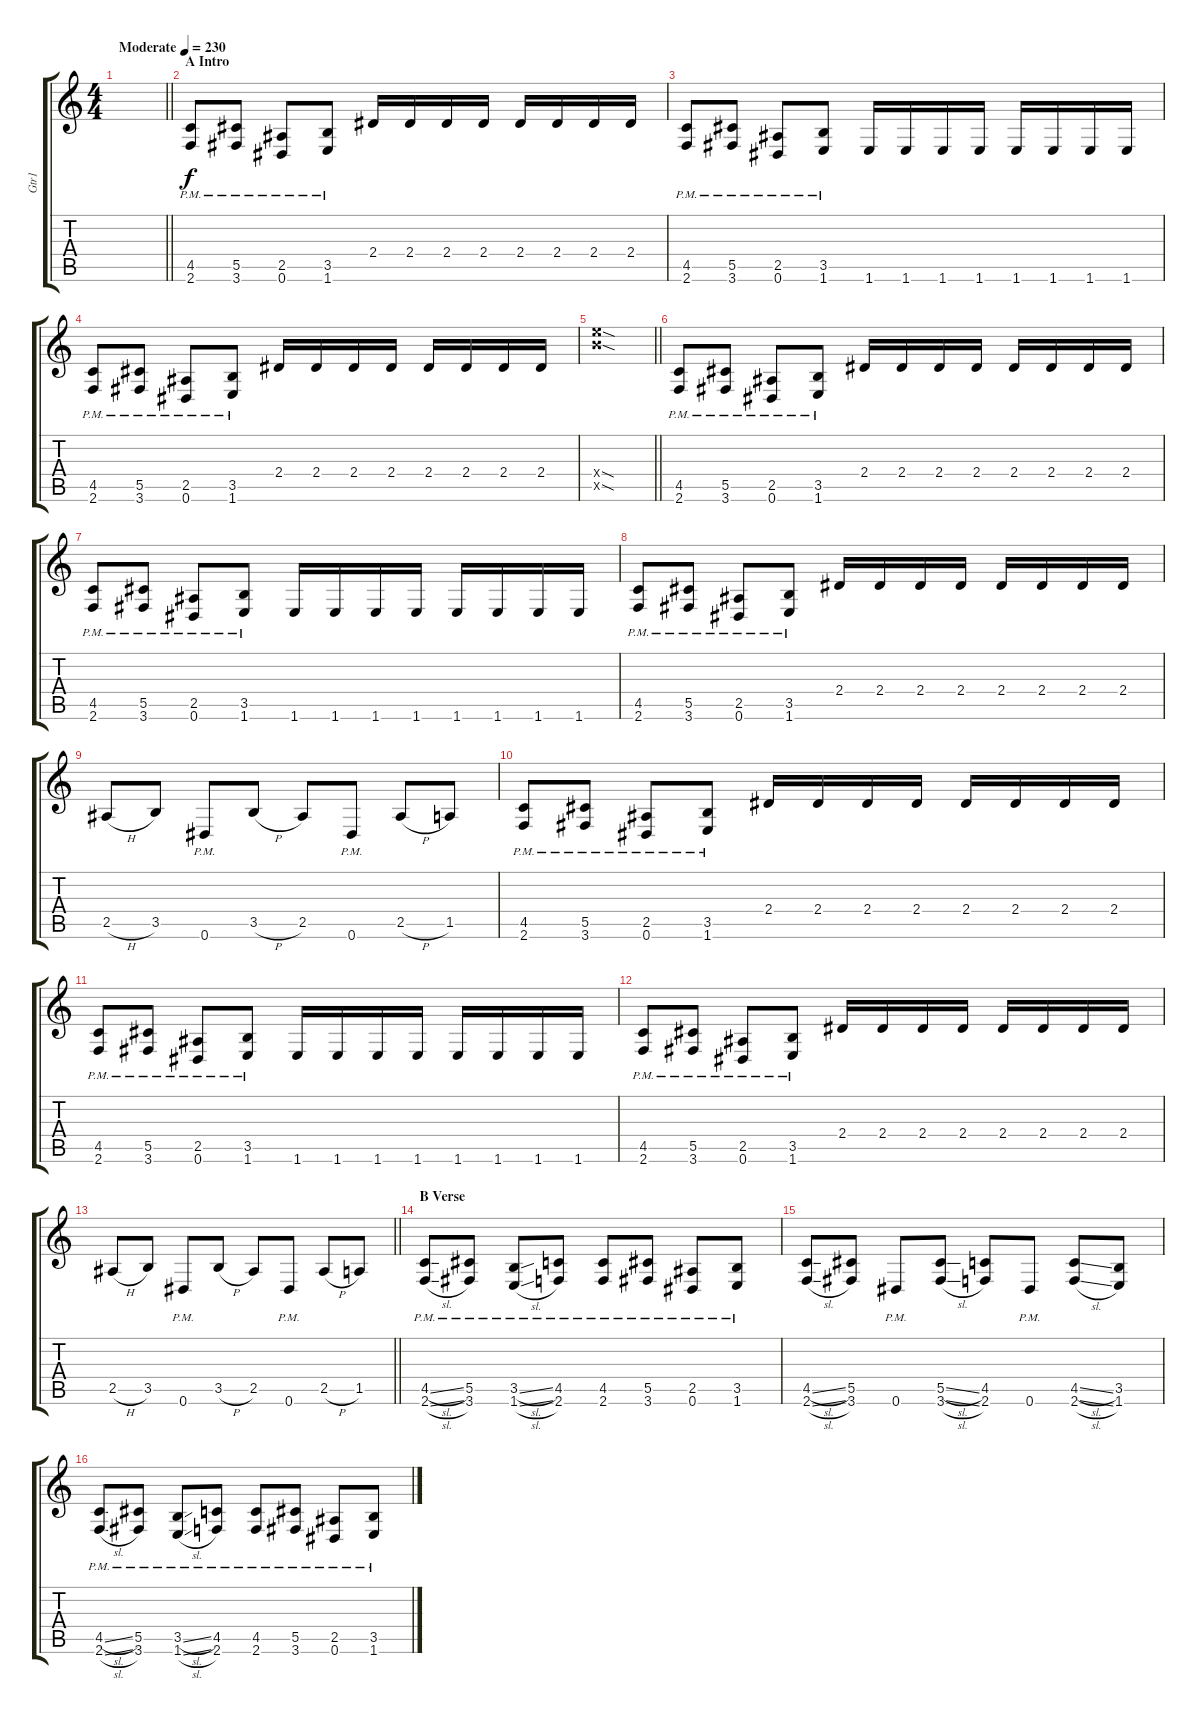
\track ("Gtr1" "Gtr1") {instrument distortionguitar}
\staff {score tabs}
\tuning (Eb4 Bb3 Gb3 Db3 Ab2 Eb2) {hide}
\ts (4 4)
\tempo (230 "Moderate")
\clef g2
\barLineRight lightlight
\ks c
|
\section ("" "A Intro")
(4.5{pm} 2.6{pm}).8 (5.5{pm} 3.6{pm}).8 (2.5{pm} 0.6).8 (3.5{pm} 1.6{pm}).8 2.4.16 2.4.16 2.4.16 2.4.16 2.4.16 2.4.16 2.4.16 2.4.16 |
(4.5{pm} 2.6{pm}).8 (5.5{pm} 3.6{pm}).8 (2.5{pm} 0.6).8 (3.5{pm} 1.6{pm}).8 1.6.16 1.6.16 1.6.16 1.6.16 1.6.16 1.6.16 1.6.16 1.6.16 |
(4.5{pm} 2.6{pm}).8 (5.5{pm} 3.6{pm}).8 (2.5{pm} 0.6).8 (3.5{pm} 1.6{pm}).8 2.4.16 2.4.16 2.4.16 2.4.16 2.4.16 2.4.16 2.4.16 2.4.16 |
\barLineRight lightlight
(15.4{sod x} 15.5{sod x}).1 |
\section ("" "")
(4.5{pm} 2.6{pm}).8 (5.5{pm} 3.6{pm}).8 (2.5{pm} 0.6).8 (3.5{pm} 1.6{pm}).8 2.4.16 2.4.16 2.4.16 2.4.16 2.4.16 2.4.16 2.4.16 2.4.16 |
(4.5{pm} 2.6{pm}).8 (5.5{pm} 3.6{pm}).8 (2.5{pm} 0.6).8 (3.5{pm} 1.6{pm}).8 1.6.16 1.6.16 1.6.16 1.6.16 1.6.16 1.6.16 1.6.16 1.6.16 |
(4.5{pm} 2.6{pm}).8 (5.5{pm} 3.6{pm}).8 (2.5{pm} 0.6).8 (3.5{pm} 1.6{pm}).8 2.4.16 2.4.16 2.4.16 2.4.16 2.4.16 2.4.16 2.4.16 2.4.16 |
2.5{h}.8 3.5.8 0.6{pm}.8 3.5{h}.8 2.5.8 0.6{pm}.8 2.5{h}.8 1.5.8 |
(4.5{pm} 2.6{pm}).8 (5.5{pm} 3.6{pm}).8 (2.5{pm} 0.6).8 (3.5{pm} 1.6{pm}).8 2.4.16 2.4.16 2.4.16 2.4.16 2.4.16 2.4.16 2.4.16 2.4.16 |
(4.5{pm} 2.6{pm}).8 (5.5{pm} 3.6{pm}).8 (2.5{pm} 0.6).8 (3.5{pm} 1.6{pm}).8 1.6.16 1.6.16 1.6.16 1.6.16 1.6.16 1.6.16 1.6.16 1.6.16 |
(4.5{pm} 2.6{pm}).8 (5.5{pm} 3.6{pm}).8 (2.5{pm} 0.6).8 (3.5{pm} 1.6{pm}).8 2.4.16 2.4.16 2.4.16 2.4.16 2.4.16 2.4.16 2.4.16 2.4.16 |
\barLineRight lightlight
2.5{h}.8 3.5.8 0.6{pm}.8 3.5{h}.8 2.5.8 0.6{pm}.8 2.5{h}.8 1.5.8 |
\section ("" "B Verse")
(4.5{sl pm} 2.6{sl pm}).8 (5.5{pm} 3.6{pm}).8 (3.5{sl pm} 1.6{sl pm}).8 (4.5{pm} 2.6{pm}).8 (4.5{pm} 2.6{pm}).8 (5.5{pm} 3.6{pm}).8 (2.5{pm} 0.6).8 (3.5{pm} 1.6{pm}).8 |
(4.5{sl} 2.6{sl}).8 (5.5 3.6).8 0.6{pm}.8 (5.5{sl} 3.6{sl}).8 (4.5 2.6).8 0.6{pm}.8 (4.5{sl} 2.6{sl}).8 (3.5 1.6).8 |
(4.5{sl pm} 2.6{sl pm}).8 (5.5{pm} 3.6{pm}).8 (3.5{sl pm} 1.6{sl pm}).8 (4.5{pm} 2.6{pm}).8 (4.5{pm} 2.6{pm}).8 (5.5{pm} 3.6{pm}).8 (2.5{pm} 0.6).8 (3.5{pm} 1.6{pm}).8
